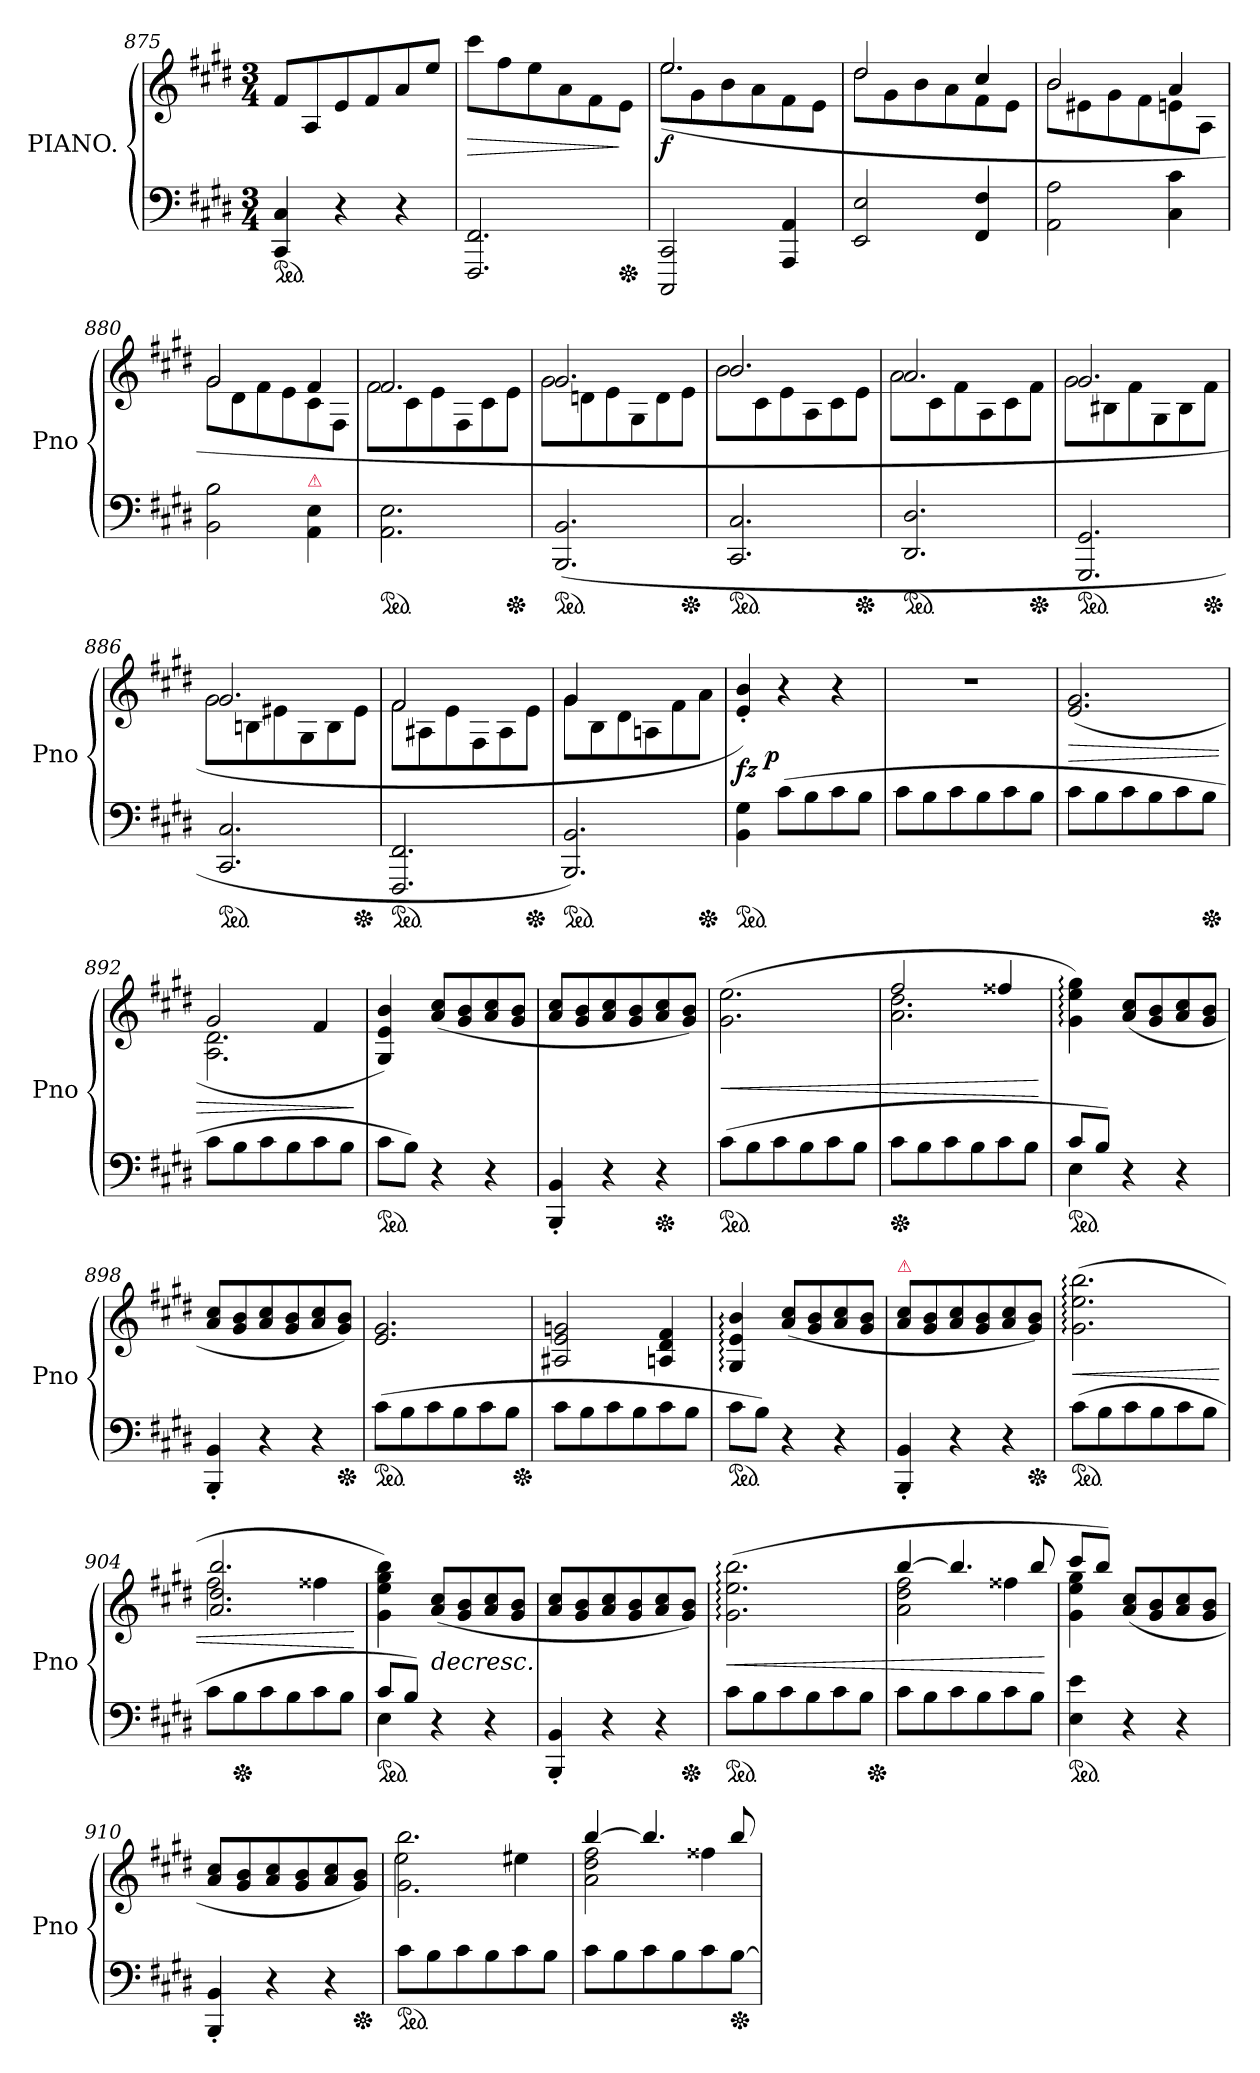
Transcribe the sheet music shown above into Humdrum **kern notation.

**kern	**kern	**dynam
*part1	*part1	*part1
*staff2	*staff1	*staff1/2
*I"PIANO.	*	*
*I'Pno	*	*
*clefF4	*clefG2	*
*k[f#c#g#d#]	*k[f#c#g#d#]	*
*M3/4	*M3/4	*
*ped	*	*
=875	=875	=875
4CC# 4C#	8f#L	.
.	8A	.
4r	8e	.
.	8f#	.
4r	8a	.
.	8eeJ	.
=876	=876	=876
2.FFF# 2.FF#	8ccc#\L	>
.	8ff#\	.
.	8ee\	.
.	8a\	.
.	8f#\	.
*Xped	*	*
.	8e\J	]
=877	=877	=877
*	*^	*
!	!	!LO:N:vis=2.	!
2CCC# 2CC#	2.ee	(>8ee	f
.	.	8g#	.
.	.	8b	.
.	.	8a	.
4AAA 4AA	.	8f#	.
.	.	8eJ	.
=878	=878	=878	=878
!	!	!LO:N:vis=2	!
2EE 2E	2dd#	8dd#	.
.	.	8g#	.
.	.	8b	.
.	.	8a	.
4FF# 4F#	4cc#	8f#	.
.	.	8eJ	.
=879	=879	=879	=879
!	!	!LO:N:vis=2	!
2AA 2A	2b	8b	.
.	.	8e#X	.
.	.	8g#	.
.	.	8f#	.
4C# 4c#	4a	8en	.
.	.	8AJ	.
=880	=880	=880	=880
!	!	!LO:N:vis=2	!
2BB 2B	2g#	8g#	.
.	.	8d#	.
.	.	8f#	.
.	.	8e	.
!LO:TX:a:color=crimson:t=⚠	!	!	!
4AA\ 4E\	4f#	8c#	.
.	.	8F#J	.
=881	=881	=881	=881
!LO:TX:a:color=crimson:t=⚠	!	!	!
!	!	!LO:N:vis=2	!
*ped	*	*	*
2.AA\ 2.E\	2.f#	8f#	.
.	.	8c#	.
.	.	8e	.
.	.	8F#	.
.	.	8c#	.
*Xped	*	*	*
.	.	8eJ	.
=882	=882	=882	=882
!	!	!LO:N:vis=2	!
*ped	*	*	*
(>2.BBB 2.BB	2.g#	8g#	.
.	.	8dn	.
.	.	8e	.
.	.	8G#	.
.	.	8d	.
*Xped	*	*	*
.	.	8eJ	.
=883	=883	=883	=883
!	!	!LO:N:vis=2	!
*ped	*	*	*
2.CC# 2.C#	2.b	8b	.
.	.	8c#	.
.	.	8e	.
.	.	8A	.
.	.	8c#	.
*Xped	*	*	*
.	.	8eJ	.
=884	=884	=884	=884
!	!	!LO:N:vis=2	!
*ped	*	*	*
2.DD# 2.D#	2.a	8a	.
.	.	8c#	.
.	.	8f#	.
.	.	8A	.
.	.	8c#	.
*Xped	*	*	*
.	.	8f#J	.
=885	=885	=885	=885
!	!	!LO:N:vis=2	!
*ped	*	*	*
2.GGG# 2.GG#	2.g#	8g#	.
.	.	8B#X	.
.	.	8f#	.
.	.	8G#	.
.	.	8B#	.
*Xped	*	*	*
.	.	8f#J	.
=886	=886	=886	=886
!	!	!LO:N:vis=2	!
*ped	*	*	*
2.CC# 2.C#	2.g#	8g#	.
.	.	8Bn	.
.	.	8e#X	.
.	.	8G#	.
.	.	8B	.
*Xped	*	*	*
.	.	8e#J	.
=887	=887	=887	=887
!	!	!LO:N:vis=2	!
*ped	*	*	*
2.FFF# 2.FF#	2f#	8f#	.
.	.	8A#X	.
.	.	8e	.
.	.	8F#	.
.	4ryy	8A#	.
*Xped	*	*	*
.	.	8eJ	.
=888	=888	=888	=888
*ped	*	*	*
2.BBB 2.BB)	4g#	8g#L	.
.	.	8B	.
.	4.ryy	8d#	.
.	.	8An	.
.	.	8f#	.
*Xped	*	*	*
.	8ryy	8aJ	.
*	*v	*v	*
=889	=889	=889
*ped	*	*
4BB 4G#	4e'> 4b'>)	fz
!	!	!LO:DY:rj
(>8c#L	4r	p
8B	.	.
8c#	4r	.
8BJ	.	.
=890	=890	=890
8c#L	2.rdd	.
8B	.	.
8c#	.	.
8B	.	.
8c#	.	.
8BJ	.	.
=891	=891	=891
8c#L	(>2.e 2.g#	>
8B	.	.
8c#	.	.
8B	.	.
8c#	.	.
*Xped	*	*
8BJ	.	.
=892	=892	=892
*	*^	*
8c#L	2g#	2.A 2.d#	.
8B	.	.	.
8c#	.	.	.
8B	.	.	.
8c#	4f#	.	.
8BJ	.	.	.
*	*v	*v	*
.	.	]
=893	=893	=893
*ped	*	*
8c#L	4G# 4e 4b)	.
8BJ)	.	.
4r	(>8a 8cc#L	.
.	8g# 8b	.
4r	8a 8cc#	.
.	8g# 8bJ	.
=894	=894	=894
4BBB'< 4BB'<	8a 8cc#L	.
.	8g# 8b	.
4r	8a 8cc#	.
.	8g# 8b	.
*Xped	*	*
4r	8a 8cc#	.
.	8g# 8bJ)	.
=895	=895	=895
*ped	*	*
(>8c#L	(2.g# 2.ee	<
8B	.	.
8c#	.	.
8B	.	.
8c#	.	.
8BJ	.	.
=896	=896	=896
*	*^	*
*Xped	*	*	*
8c#L	2ff#	2.a 2.dd#	.
8B	.	.	.
8c#	.	.	.
8B	.	.	.
8c#	4ff##X	.	.
8BJ	.	.	.
*	*v	*v	*
.	.	[
=897	=897	=897
*^	*	*
*ped	*	*	*
8c#L	4E	4g#: 4ee: 4gg#:)	.
8BJ)	.	.	.
4ryy	4r	(<8a 8cc#L	.
.	.	8g# 8b	.
4ryy	4r	8a 8cc#	.
.	.	8g# 8bJ	.
*v	*v	*	*
=898	=898	=898
4BBB'< 4BB'<	8a 8cc#L	.
.	8g# 8b	.
4r	8a 8cc#	.
.	8g# 8b	.
4r	8a 8cc#	.
*Xped	*	*
.	8g# 8bJ)	.
=899	=899	=899
*ped	*	*
(>8c#L	2.e 2.g#	.
8B	.	.
8c#	.	.
8B	.	.
8c#	.	.
8BJ	.	.
*Xped	*	*
=900	=900	=900
8c#L	2A#X 2e 2gn	.
8B	.	.
8c#	.	.
8B	.	.
8c#	4An 4d# 4f#	.
8BJ	.	.
=901	=901	=901
*ped	*	*
8c#L	4G#: 4e: 4b:	.
8BJ)	.	.
4r	(>8a 8cc#L	.
.	8g# 8b	.
4r	8a 8cc#	.
.	8g# 8bJ	.
=902	=902	=902
!	!LO:TX:a:color=crimson:t=⚠	!
4BBB'< 4BB'<	8a 8cc#L	.
.	8g# 8b	.
4r	8a 8cc#	.
.	8g# 8b	.
4r	8a 8cc#	.
*Xped	*	*
.	8g# 8bJ)	.
=903	=903	=903
*ped	*	*
(>8c#L	(>2.g#: 2.ee: 2.bb:	<
8B	.	.
8c#	.	.
8B	.	.
8c#	.	.
8BJ	.	.
=904	=904	=904
*	*^	*
8c#L	2ff#\	2.a/ 2.dd#/ 2.bb/	.
*Xped	*	*	*
8B	.	.	.
8c#	.	.	.
8B	.	.	.
8c#	4ff##X\	.	.
8BJ	.	.	.
*	*v	*v	*
.	.	[
=905	=905	=905
*^	*	*
*ped	*	*	*
8c#L	4E	4g# 4ee 4gg# 4bb)	.
8BJ)	.	.	.
!	!	!LO:TX:c:i:t=decresc.	!
4reyy	4r	(<8a 8cc#L	.
.	.	8g# 8b	.
4rgyy	4r	8a 8cc#	.
.	.	8g# 8bJ	.
*v	*v	*	*
=906	=906	=906
4BBB'< 4BB'<	8a 8cc#L	.
.	8g# 8b	.
4r	8a 8cc#	.
.	8g# 8b	.
4r	8a 8cc#	.
*Xped	*	*
.	8g# 8bJ)	.
=907	=907	=907
*ped	*	*
8c#L	(>2.g#: 2.ee: 2.bb:	<
8B	.	.
8c#	.	.
8B	.	.
8c#	.	.
8BJ	.	.
*Xped	*	*
=908	=908	=908
*	*^	*
8c#L	[4bb	2a\ 2dd#\ 2ff#\	.
8B	.	.	.
8c#	4.bb]	.	.
8B	.	.	.
8c#	.	4ff##X	.
8BJ	8bb	.	.
*	*v	*v	*
.	.	[
=909	=909	=909
*	*^	*
*ped	*	*	*
4E 4e	8ccc#L	4g# 4ee 4gg#	.
.	8bbJ)	.	.
4r	(<8a 8cc#L	2ryy	.
.	8g# 8b	.	.
4r	8a 8cc#	.	.
.	8g# 8bJ	.	.
*	*v	*v	*
=910	=910	=910
4BBB'< 4BB'<	8a 8cc#L	.
.	8g# 8b	.
4r	8a 8cc#	.
.	8g# 8b	.
4r	8a 8cc#	.
*Xped	*	*
.	8g# 8bJ)	.
=911	=911	=911
*	*^	*
*ped	*	*	*
8c#L	2.g#\ 2.bb\	2ee	.
8B	.	.	.
8c#	.	.	.
8B	.	.	.
8c#	.	4ee#X	.
8BJ	.	.	.
=912	=912	=912	=912
8c#L	[4bb	2a\ 2dd#\ 2ff#\	.
8B	.	.	.
8c#	4.bb]	.	.
8B	.	.	.
8c#	.	4ff##X	.
*Xped	*	*	*
[8BJ	8bb	.	.
*	*v	*v	*
=	=	=
*-	*-	*-
